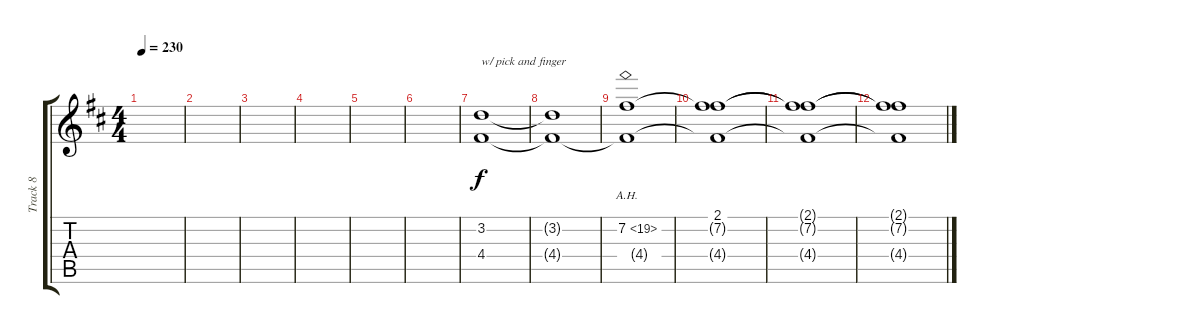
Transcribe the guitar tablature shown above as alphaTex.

\track ("Track 8" "Track 8") {instrument distortionguitar}
\staff {score tabs}
\tuning (E4 B3 G3 D3 A2 E2) {hide}
\ts (4 4)
\tempo 230
\clef g2
\ks d
|
|
|
|
|
|
(3.2 4.4).1{txt "w/ pick and finger" volume 7} |
(3.2{t} 4.4{t}).1{dy f} |
(7.2{ah 12} 4.4{t}).1 |
(2.1 7.2{t} 4.4{t}).1 |
(2.1{t} 7.2{t} 4.4{t}).1{volume 16} |
(2.1{t} 7.2{t} 4.4{t}).1
